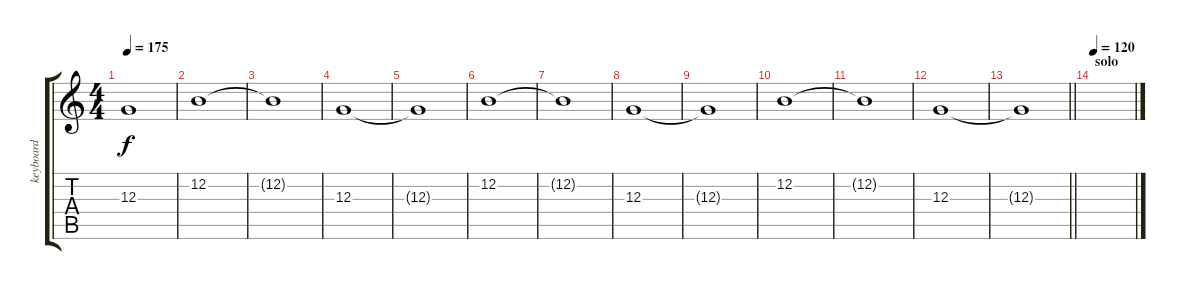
\track ("keyboard" "keyboard") {instrument stringensemble1}
\staff {score tabs}
\tuning (E4 B3 G3 D3 A2 E2) {hide}
\ts (4 4)
\tempo 175
\clef g2
\ks c
12.3{t}.1{dy f} |
12.2.1 |
12.2{t}.1 |
12.3.1 |
12.3{t}.1 |
12.2.1 |
12.2{t}.1 |
12.3.1 |
12.3{t}.1 |
12.2.1 |
12.2{t}.1 |
12.3.1 |
\barLineRight lightlight
12.3{t}.1 |
\section ("" "solo")
\tempo 120
